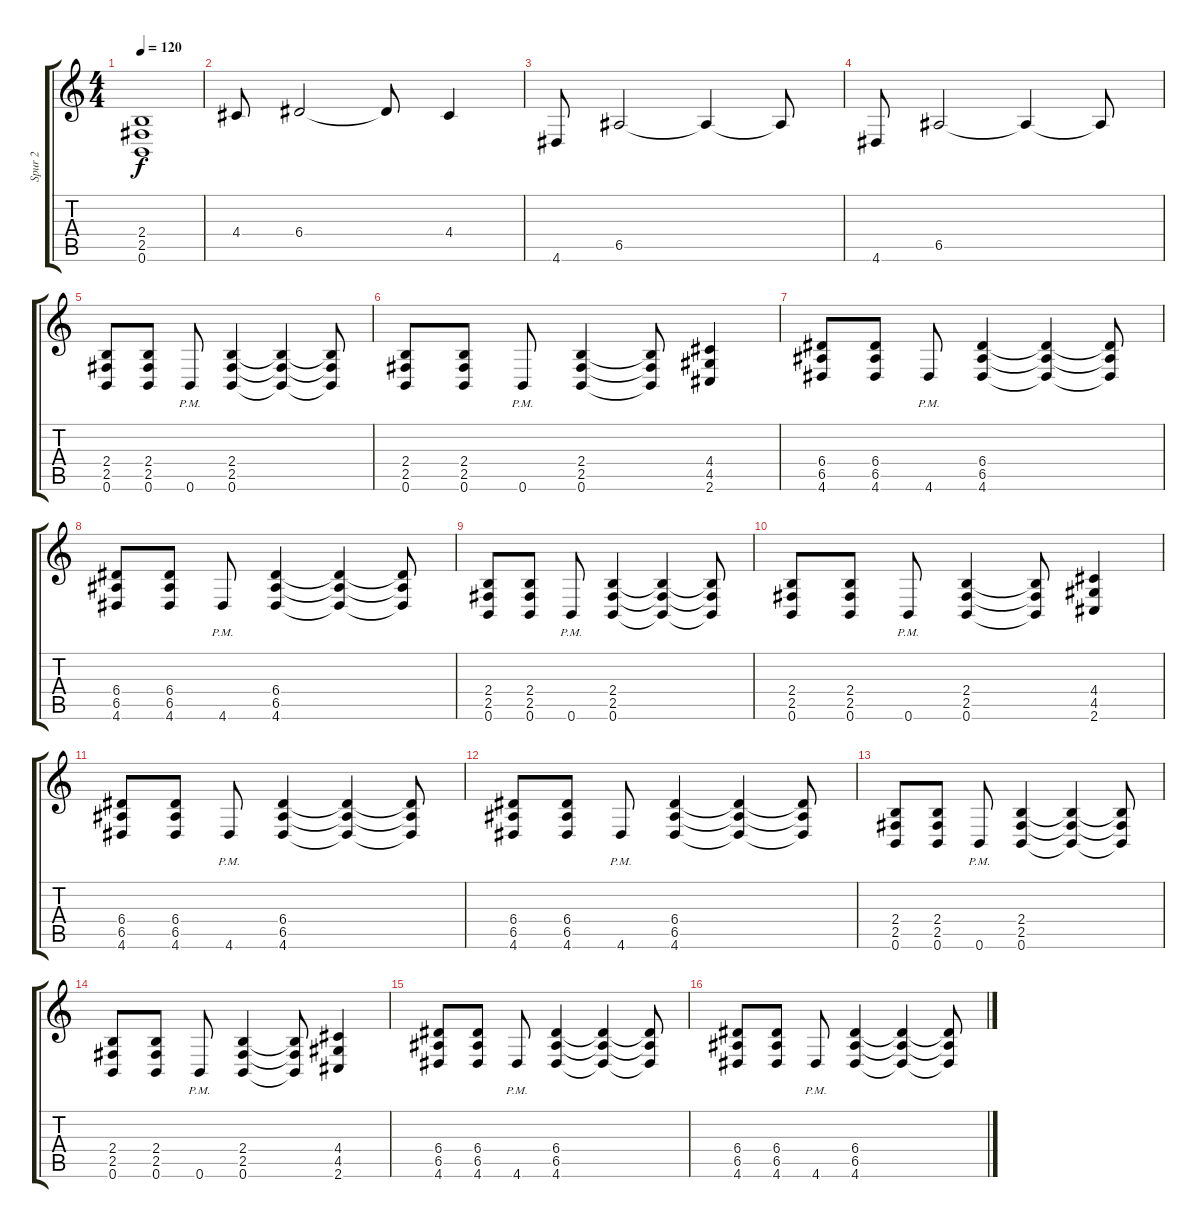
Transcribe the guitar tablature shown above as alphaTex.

\track ("Spur 2" "Spur 2") {instrument distortionguitar}
\staff {score tabs}
\tuning (B3 Gb3 D3 A2 E2 B1) {hide}
\ts (4 4)
\tempo 120
\clef g2
\ks c
(2.4 2.5 0.6).1{dy f} |
4.4.8 6.4.2 6.4{t}.8 4.4.4 |
4.6.8 6.5.2 6.5{t}.4 6.5{t}.8 |
4.6.8 6.5.2 6.5{t}.4 6.5{t}.8 |
(2.4 2.5 0.6).8 (2.4 2.5 0.6).8 0.6{pm}.8 (2.4 2.5 0.6).4 (2.4{t} 2.5{t} 0.6{t}).4 (2.4{t} 2.5{t} 0.6{t}).8 |
(2.4 2.5 0.6).8 (2.4 2.5 0.6).8 0.6{pm}.8 (2.4 2.5 0.6).4 (2.4{t} 2.5{t} 0.6{t}).8 (4.4 4.5 2.6).4 |
(6.4 6.5 4.6).8 (6.4 6.5 4.6).8 4.6{pm}.8 (6.4 6.5 4.6).4 (6.4{t} 6.5{t} 4.6{t}).4 (6.4{t} 6.5{t} 4.6{t}).8 |
(6.4 6.5 4.6).8 (6.4 6.5 4.6).8 4.6{pm}.8 (6.4 6.5 4.6).4 (6.4{t} 6.5{t} 4.6{t}).4 (6.4{t} 6.5{t} 4.6{t}).8 |
(2.4 2.5 0.6).8 (2.4 2.5 0.6).8 0.6{pm}.8 (2.4 2.5 0.6).4 (2.4{t} 2.5{t} 0.6{t}).4 (2.4{t} 2.5{t} 0.6{t}).8 |
(2.4 2.5 0.6).8 (2.4 2.5 0.6).8 0.6{pm}.8 (2.4 2.5 0.6).4 (2.4{t} 2.5{t} 0.6{t}).8 (4.4 4.5 2.6).4 |
(6.4 6.5 4.6).8 (6.4 6.5 4.6).8 4.6{pm}.8 (6.4 6.5 4.6).4 (6.4{t} 6.5{t} 4.6{t}).4 (6.4{t} 6.5{t} 4.6{t}).8 |
(6.4 6.5 4.6).8 (6.4 6.5 4.6).8 4.6{pm}.8 (6.4 6.5 4.6).4 (6.4{t} 6.5{t} 4.6{t}).4 (6.4{t} 6.5{t} 4.6{t}).8 |
(2.4 2.5 0.6).8 (2.4 2.5 0.6).8 0.6{pm}.8 (2.4 2.5 0.6).4 (2.4{t} 2.5{t} 0.6{t}).4 (2.4{t} 2.5{t} 0.6{t}).8 |
(2.4 2.5 0.6).8 (2.4 2.5 0.6).8 0.6{pm}.8 (2.4 2.5 0.6).4 (2.4{t} 2.5{t} 0.6{t}).8 (4.4 4.5 2.6).4 |
(6.4 6.5 4.6).8 (6.4 6.5 4.6).8 4.6{pm}.8 (6.4 6.5 4.6).4 (6.4{t} 6.5{t} 4.6{t}).4 (6.4{t} 6.5{t} 4.6{t}).8 |
(6.4 6.5 4.6).8 (6.4 6.5 4.6).8 4.6{pm}.8 (6.4 6.5 4.6).4 (6.4{t} 6.5{t} 4.6{t}).4 (6.4{t} 6.5{t} 4.6{t}).8
